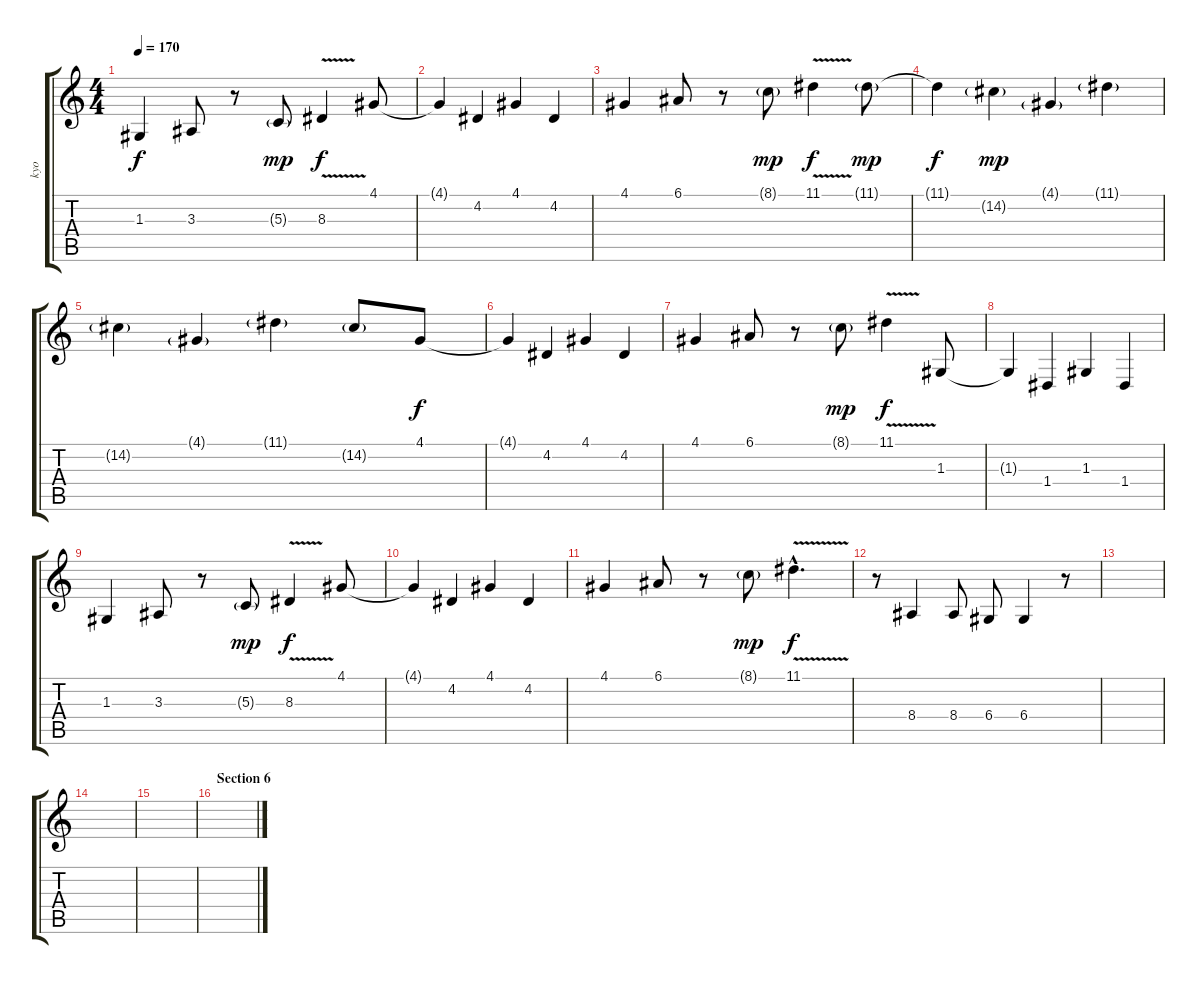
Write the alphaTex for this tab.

\track ("kyo" "kyo") {instrument voiceoohs}
\staff {score tabs}
\tuning (E4 B3 G3 D3 A2 E2) {hide}
\ts (4 4)
\tempo 170
\clef g2
\ks c
1.3.4{dy f} 3.3.8 r.8 5.3{g}.8{dy mp} 8.3{v}.4{dy f} 4.1.8 |
4.1{t}.4 4.2.4 4.1.4 4.2.4 |
4.1.4 6.1.8 r.8 8.1{g}.8{dy mp} 11.1{v}.4{dy f} 11.1{g}.8{dy mp} |
11.1{t}.4{dy f} 14.2{g}.4{dy mp} 4.1{g}.4 11.1{g}.4 |
14.2{g}.4 4.1{g}.4 11.1{g}.4 14.2{g}.8 4.1.8{dy f} |
4.1{t}.4 4.2.4 4.1.4 4.2.4 |
4.1.4 6.1.8 r.8 8.1{g}.8{dy mp} 11.1{v}.4{dy f} 1.3.8 |
1.3{t}.4 1.4.4 1.3.4 1.4.4 |
1.3.4 3.3.8 r.8 5.3{g}.8{dy mp} 8.3{v}.4{dy f} 4.1.8 |
4.1{t}.4 4.2.4 4.1.4 4.2.4 |
4.1.4 6.1.8 r.8 8.1{g}.8{dy mp} 11.1{v hac}.4{d dy f} |
r.8 8.4.4 8.4.8 6.4.8 6.4.4 r.8 |
|
|
|
\section ("" "Section 6")
